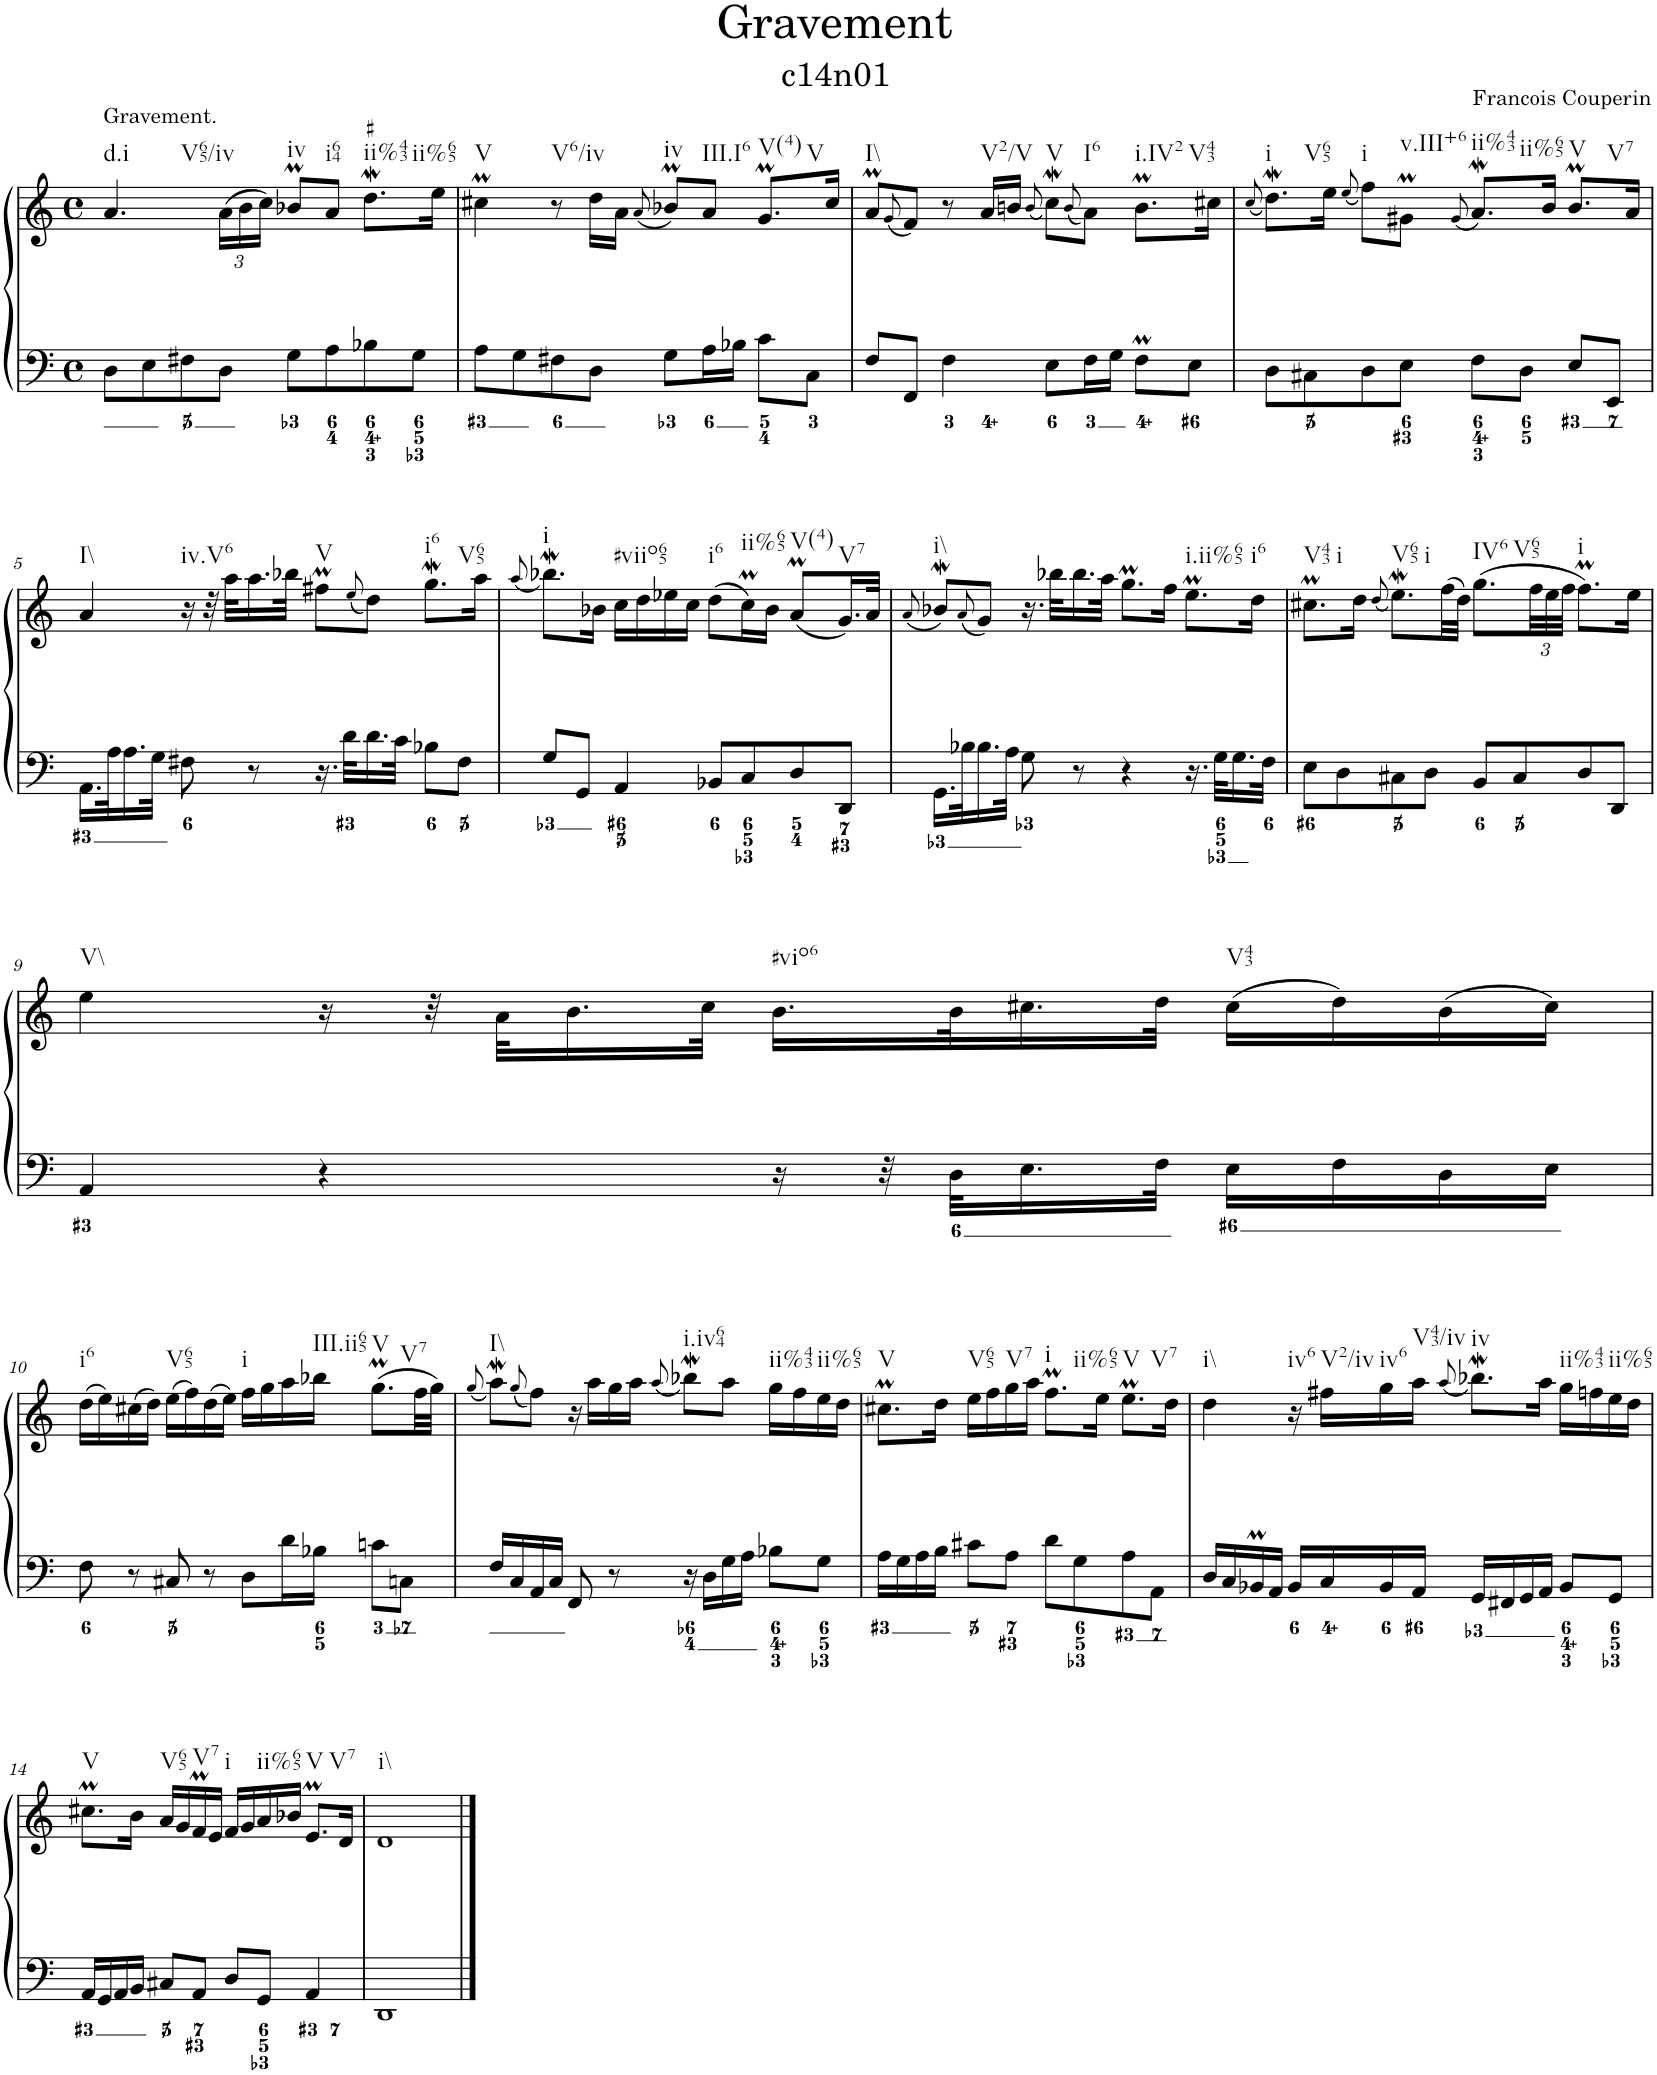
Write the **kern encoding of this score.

**kern	**kern
*part1	*part1
*staff2	*staff1
*I"Piano	*
*I'Pno.	*
*clefF4	*clefG2
*k[]	*k[]
*M4/4	*M4/4
*met(c)	*met(c)
=1	=1
!	!LO:TX:a:t=Gravement.
!	!LO:TX:b:t=d.i
!	!LO:TX:b:t=V65/iv
8D\L	4.a/
8E\	.
8F#X\	.
*	*Xbrackettup
8D\J	(24a\LL
.	24b\
.	24cc\JJ)
!	!LO:TX:b:t=iv
8G\L	8b-XM/L
!	!LO:TX:b:t=i64
8A\	8a/J
!	!LO:TX:a:t=♯
!	!LO:TX:b:t=ii%43
!	!LO:TX:b:t=ii%65
8B-X\	8.ddW\L
8G\J	.
.	16ee\Jk
=2	=2
!	!LO:TX:b:t=V
8A\L	4cc#Xm\
8G\	.
!	!LO:TX:b:t=V6/iv
8F#X\	8r
8D\J	16dd\LL
.	16a\JJ
.	(8qa/
!	!LO:TX:b:t=iv
8G\L	8b-XM/L)
!	!LO:TX:b:t=III.I6
16A\L	8a/J
16B-X\JJ	.
!	!LO:TX:b:t=V(4)
!	!LO:TX:b:t=V
8c\L	8.gM/L
8C\J	.
.	16cc#/Jk
=3	=3
!	!LO:TX:b:t=I\\
8F/L	8aM/L
.	(8qg/
8FF/J	8f/J)
4F\	8r
!	!LO:TX:b:t=V2/V
.	16a/LL
.	16bn/JJ
.	(8qb/
!	!LO:TX:b:t=V
8E\L	8ccw\L)
.	(8qb/
!	!LO:TX:b:t=I6
16F\L	8a\J)
16G\JJ	.
!	!LO:TX:b:t=i.IV2
!	!LO:TX:b:t=V43
8FM\L	8.bm\L
8E\J	.
.	16cc#X\Jk
=4	=4
.	(8qcc/
!	!LO:TX:b:t=i
!	!LO:TX:b:t=V65
8D\L	8.ddW\L)
8C#X\	.
.	16ee\Jk
.	(8qee/
!	!LO:TX:b:t=i
8D\	8ff\L)
!	!LO:TX:b:t=v.III+6
8E\J	8g#Xm\J
.	(8qg#/
!	!LO:TX:b:t=ii%43
!	!LO:TX:b:t=ii%65
8F\L	8.aW/L)
8D\J	.
.	16b/Jk
!	!LO:TX:b:t=V
!	!LO:TX:b:t=V7
8E/L	8.bm/L
8EE/J	.
.	16a/Jk
!!LO:LB:g=z
=5	=5
!	!LO:TX:b:t=I\\
16.AA\LL	4a/
32A\K	.
16.A\	.
32G\JJk	.
!	!LO:TX:b:t=iv.V6
8F#X\	16r
.	32r
.	32aa\KLL
8r	16.aa\
.	32bb-X\JJk
!	!LO:TX:b:t=V
16.r	8ff#Xm\L
32d\KLL	.
.	(8qee/
16.d\	8dd\J)
32c\JJk	.
!	!LO:TX:b:t=i6
!	!LO:TX:b:t=V65
8B-X\L	8.ggW\L
8F#\J	.
.	16aa\Jk
=6	=6
.	(8qaa/
!	!LO:TX:b:t=i
8G/L	8.bb-Xw\L)
8GG/J	.
.	16b-X\Jk
!	!LO:TX:b:t=#viio65
4AA/	16cc\LL
.	16dd\
.	16ee-X\
.	16cc\JJ
!	!LO:TX:b:t=i6
8BB-X/L	(8dd\L
!	!LO:TX:b:t=ii%65
8C/	16ccM\L)
.	16b-\JJ
!	!LO:TX:b:t=V(4)
8D/	(8aM/L
!	!LO:TX:b:t=V7
8DD/J	16.g/L)
.	32a/JJk
=7	=7
.	(8qa/
!	!LO:TX:b:t=i\\
16.GG\LL	8b-Xw/L)
32B-X\K	.
.	(8qa/
16.B-\	8g/J)
32A\JJk	.
8G\	16.r
.	32bb-X\KLL
8r	16.bb-\
.	32aa\JJk
4r	8.ggM\L
.	16ff\Jk
!	!LO:TX:b:t=i.ii%65
16.r	8.eem\L
32G\KLL	.
16.G\	.
!	!LO:TX:b:t=i6
.	16dd\Jk
32F\JJk	.
=8	=8
!	!LO:TX:b:t=V43
!	!LO:TX:b:t=i
8E\L	8.cc#Xm\L
8D\	.
.	16dd\Jk
.	(8qdd/
!	!LO:TX:b:t=V65
!	!LO:TX:b:t=i
8C#X\	8.eeW\L)
8D\J	.
.	(32ff\LL
.	32dd\JJJ)
!	!LO:TX:b:t=IV6
!	!LO:TX:b:t=V65
8BB/L	(8.gg\L
8C#/	.
.	48ff\LL
.	48ee\
.	48ff\JJJ
!	!LO:TX:b:t=i
8D/	8.ffM\L)
8DD/J	.
.	16ee\Jk
!!LO:LB:g=z
=9	=9
!	!LO:TX:b:t=V\\
4AA/	4ee\
4r	16r
.	32r
.	32a\KLL
.	16.b\
.	32cc\JJk
!	!LO:TX:b:t=#vio6
16r	16.b\LL
32r	.
32D\KLL	32b\K
16.E\	16.cc#X\
32F\JJk	32dd\JJk
!	!LO:TX:b:t=V43
16E\LL	(16cc#\LL
16F\	16dd\)
16D\	(16b\
16E\JJ	16cc#\JJ)
!!LO:LB:g=z
=10	=10
!	!LO:TX:b:t=i6
8F\	(16dd\LL
.	16ee\)
8r	(16cc#X\
.	16dd\JJ)
!	!LO:TX:b:t=V65
8C#X/	(16ee\LL
.	16ff\)
8r	(16dd\
.	16ee\JJ)
!	!LO:TX:b:t=i
8D\L	16ff\LL
.	16gg\
16d\L	16aa\
!	!LO:TX:b:t=III.ii65
16B-X\JJ	16bb-X\JJ
!	!LO:TX:b:t=V
!	!LO:TX:b:t=V7
8cn\L	(8.ggM\L
8Cn\J	.
.	32ff\LL
.	32gg\JJJ)
=11	=11
.	(8qgg/
!	!LO:TX:b:t=I\\
16F/LL	8aaW\L)
16C/	.
.	(8qgg/
16AA/	8ff\J)
16C/JJ	.
8FF/	16r
.	16aa\LL
8r	16gg\
.	16aa\JJ
.	(8qaa/
!	!LO:TX:b:t=i.iv64
16r	8bb-Xw\L)
16D\LL	.
16G\	8aa\J
16A\JJ	.
!	!LO:TX:b:t=ii%43
8B-X\L	16gg\LL
.	16ff\
!	!LO:TX:b:t=ii%65
8G\J	16ee\
.	16dd\JJ
=12	=12
!	!LO:TX:b:t=V
16A\LL	8.cc#Xm\L
16G\	.
16A\	.
16B\JJ	16dd\Jk
!	!LO:TX:b:t=V65
8c#X\L	16ee\LL
.	16ff\
!	!LO:TX:b:t=V7
8A\J	16gg\
.	16aa\JJ
!	!LO:TX:b:t=i
!	!LO:TX:b:t=ii%65
8d\L	8.ffM\L
8G\	.
.	16ee\Jk
!	!LO:TX:b:t=V
!	!LO:TX:b:t=V7
8A\	8.eem\L
8AA\J	.
.	16dd\Jk
=13	=13
!	!LO:TX:b:t=i\\
16D/LL	4dd\
16C/	.
16BB-XM/	.
16AA/JJ	.
!	!LO:TX:b:t=iv6
16BB-/LL	16r
!	!LO:TX:b:t=V2/iv
16C/	16ff#X\LL
!	!LO:TX:b:t=iv6
16BB-/	16gg\
!	!LO:TX:b:t=V43/iv
16AA/JJ	16aa\JJ
.	(8qaa/
!	!LO:TX:b:t=iv
16GG/LL	8.bb-Xw\L)
16FF#X/	.
16GG/	.
16AA/JJ	16aa\Jk
!	!LO:TX:b:t=ii%43
8BB-/L	16gg\LL
.	16ffn\
!	!LO:TX:b:t=ii%65
8GG/J	16ee\
.	16dd\JJ
!!LO:LB:g=z
=14	=14
!	!LO:TX:b:t=V
16AA/LL	8.cc#Xm\L
16GG/	.
16AA/	.
16BB/JJ	16b\Jk
!	!LO:TX:b:t=V65
8C#X/L	16a/LL
.	16g/
!	!LO:TX:b:t=V7
8AA/J	16fM/
.	16e/JJ
!	!LO:TX:b:t=i
8D/L	16f/LL
.	16g/
!	!LO:TX:b:t=ii%65
8GG/J	16a/
.	16b-X/JJ
!	!LO:TX:b:t=V
!	!LO:TX:b:t=V7
4AA/	8.em/L
.	16d/Jk
=15	=15
!	!LO:TX:b:t=i\\
1DD	1d
==	==
*-	*-
